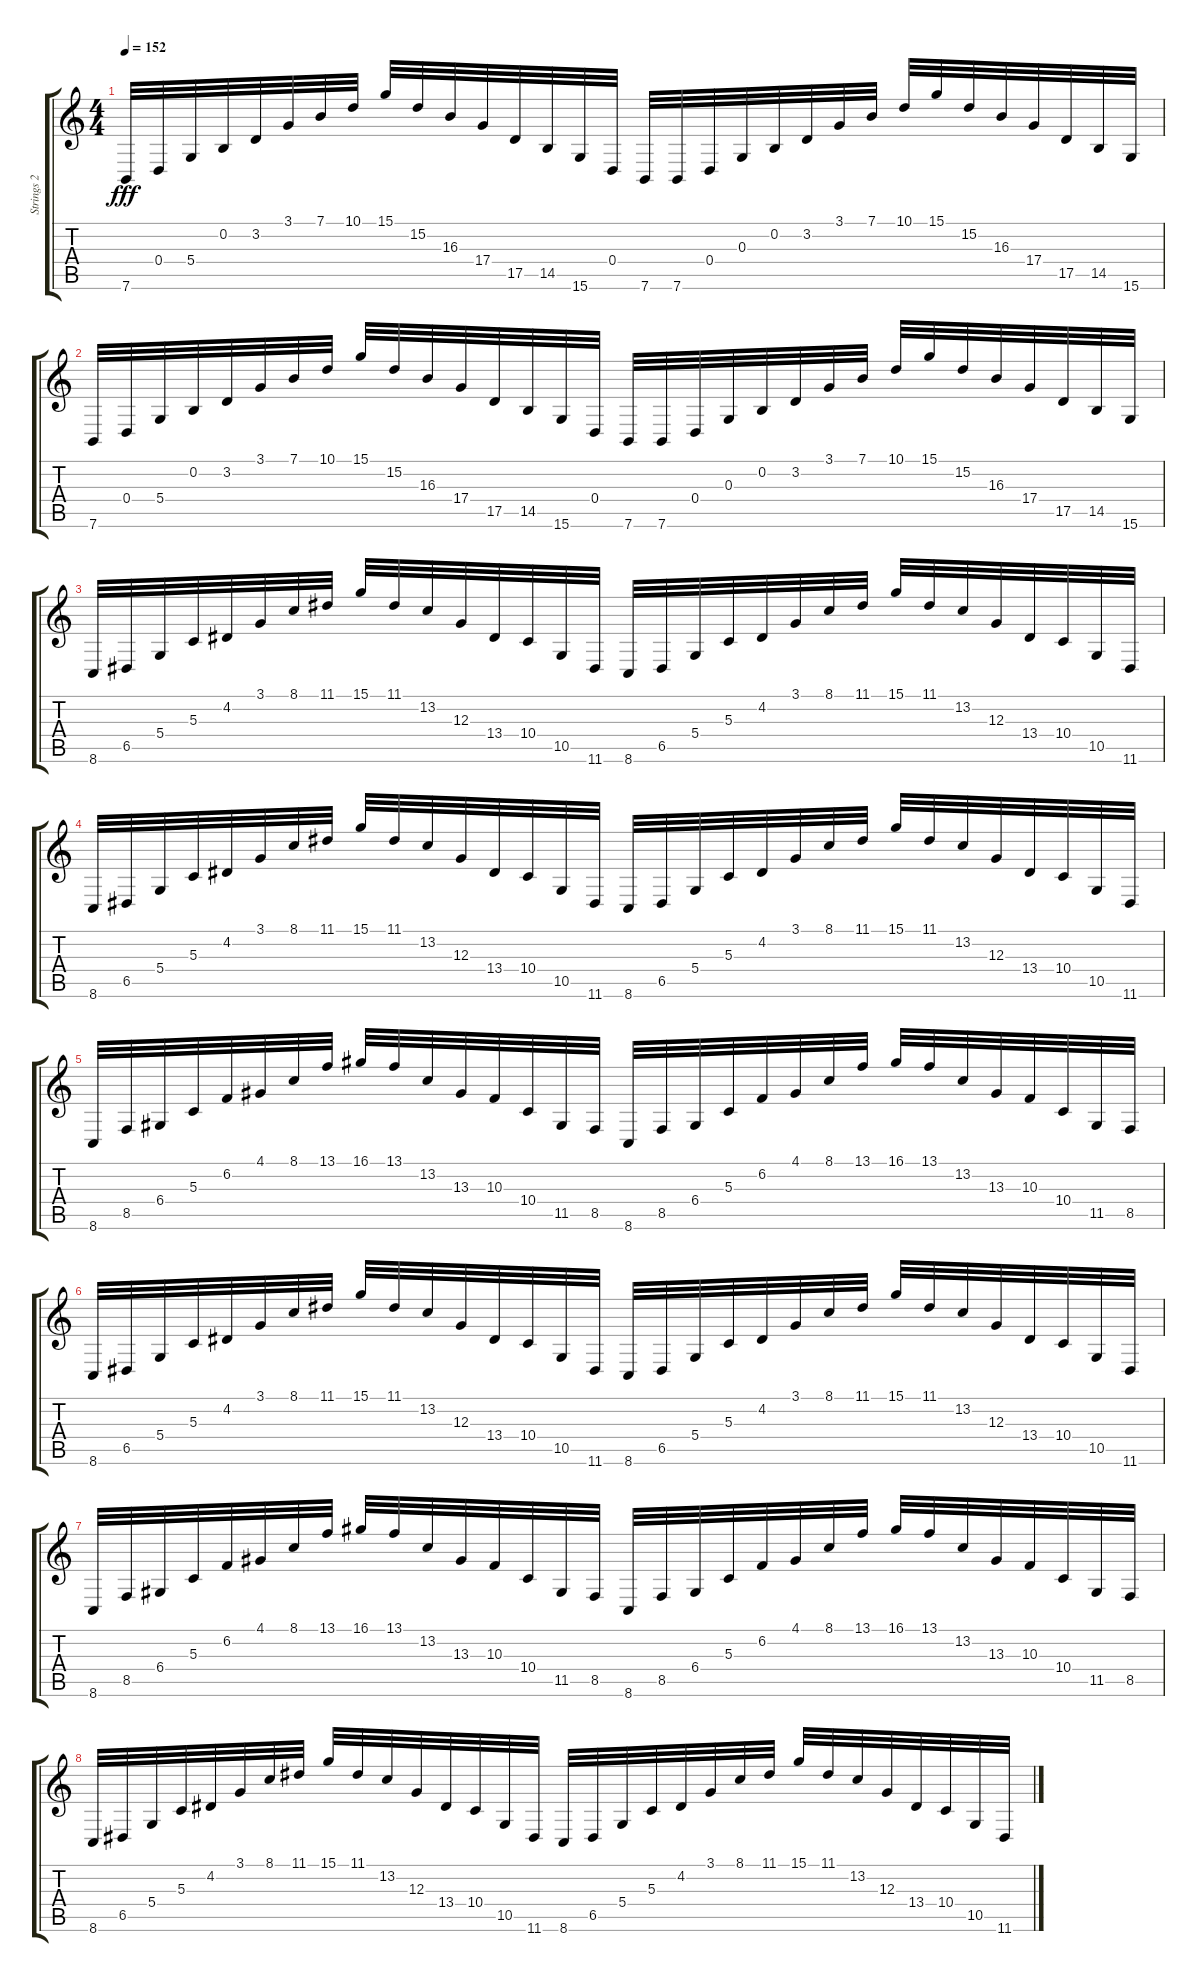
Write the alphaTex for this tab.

\track ("Strings 2" "Strings 2") {instrument stringensemble1}
\staff {score tabs}
\tuning (E4 B3 G3 D3 A2 E2) {hide}
\ts (4 4)
\tempo 152
\clef g2
\ks c
7.6.32{dy fff} 0.4.32 5.4.32 0.2.32 3.2.32 3.1.32 7.1.32 10.1.32 15.1.32 15.2.32 16.3.32 17.4.32 17.5.32 14.5.32 15.6.32 0.4.32 7.6.32 7.6.32 0.4.32 0.3.32 0.2.32 3.2.32 3.1.32 7.1.32 10.1.32 15.1.32 15.2.32 16.3.32 17.4.32 17.5.32 14.5.32 15.6.32 |
7.6.32 0.4.32 5.4.32 0.2.32 3.2.32 3.1.32 7.1.32 10.1.32 15.1.32 15.2.32 16.3.32 17.4.32 17.5.32 14.5.32 15.6.32 0.4.32 7.6.32 7.6.32 0.4.32 0.3.32 0.2.32 3.2.32 3.1.32 7.1.32 10.1.32 15.1.32 15.2.32 16.3.32 17.4.32 17.5.32 14.5.32 15.6.32 |
8.6.32 6.5.32 5.4.32 5.3.32 4.2.32 3.1.32 8.1.32 11.1.32 15.1.32 11.1.32 13.2.32 12.3.32 13.4.32 10.4.32 10.5.32 11.6.32 8.6.32 6.5.32 5.4.32 5.3.32 4.2.32 3.1.32 8.1.32 11.1.32 15.1.32 11.1.32 13.2.32 12.3.32 13.4.32 10.4.32 10.5.32 11.6.32 |
8.6.32 6.5.32 5.4.32 5.3.32 4.2.32 3.1.32 8.1.32 11.1.32 15.1.32 11.1.32 13.2.32 12.3.32 13.4.32 10.4.32 10.5.32 11.6.32 8.6.32 6.5.32 5.4.32 5.3.32 4.2.32 3.1.32 8.1.32 11.1.32 15.1.32 11.1.32 13.2.32 12.3.32 13.4.32 10.4.32 10.5.32 11.6.32 |
8.6.32 8.5.32 6.4.32 5.3.32 6.2.32 4.1.32 8.1.32 13.1.32 16.1.32 13.1.32 13.2.32 13.3.32 10.3.32 10.4.32 11.5.32 8.5.32 8.6.32 8.5.32 6.4.32 5.3.32 6.2.32 4.1.32 8.1.32 13.1.32 16.1.32 13.1.32 13.2.32 13.3.32 10.3.32 10.4.32 11.5.32 8.5.32 |
8.6.32 6.5.32 5.4.32 5.3.32 4.2.32 3.1.32 8.1.32 11.1.32 15.1.32 11.1.32 13.2.32 12.3.32 13.4.32 10.4.32 10.5.32 11.6.32 8.6.32 6.5.32 5.4.32 5.3.32 4.2.32 3.1.32 8.1.32 11.1.32 15.1.32 11.1.32 13.2.32 12.3.32 13.4.32 10.4.32 10.5.32 11.6.32 |
8.6.32 8.5.32 6.4.32 5.3.32 6.2.32 4.1.32 8.1.32 13.1.32 16.1.32 13.1.32 13.2.32 13.3.32 10.3.32 10.4.32 11.5.32 8.5.32 8.6.32 8.5.32 6.4.32 5.3.32 6.2.32 4.1.32 8.1.32 13.1.32 16.1.32 13.1.32 13.2.32 13.3.32 10.3.32 10.4.32 11.5.32 8.5.32 |
8.6.32 6.5.32 5.4.32 5.3.32 4.2.32 3.1.32 8.1.32 11.1.32 15.1.32 11.1.32 13.2.32 12.3.32 13.4.32 10.4.32 10.5.32 11.6.32 8.6.32 6.5.32 5.4.32 5.3.32 4.2.32 3.1.32 8.1.32 11.1.32 15.1.32 11.1.32 13.2.32 12.3.32 13.4.32 10.4.32 10.5.32 11.6.32
